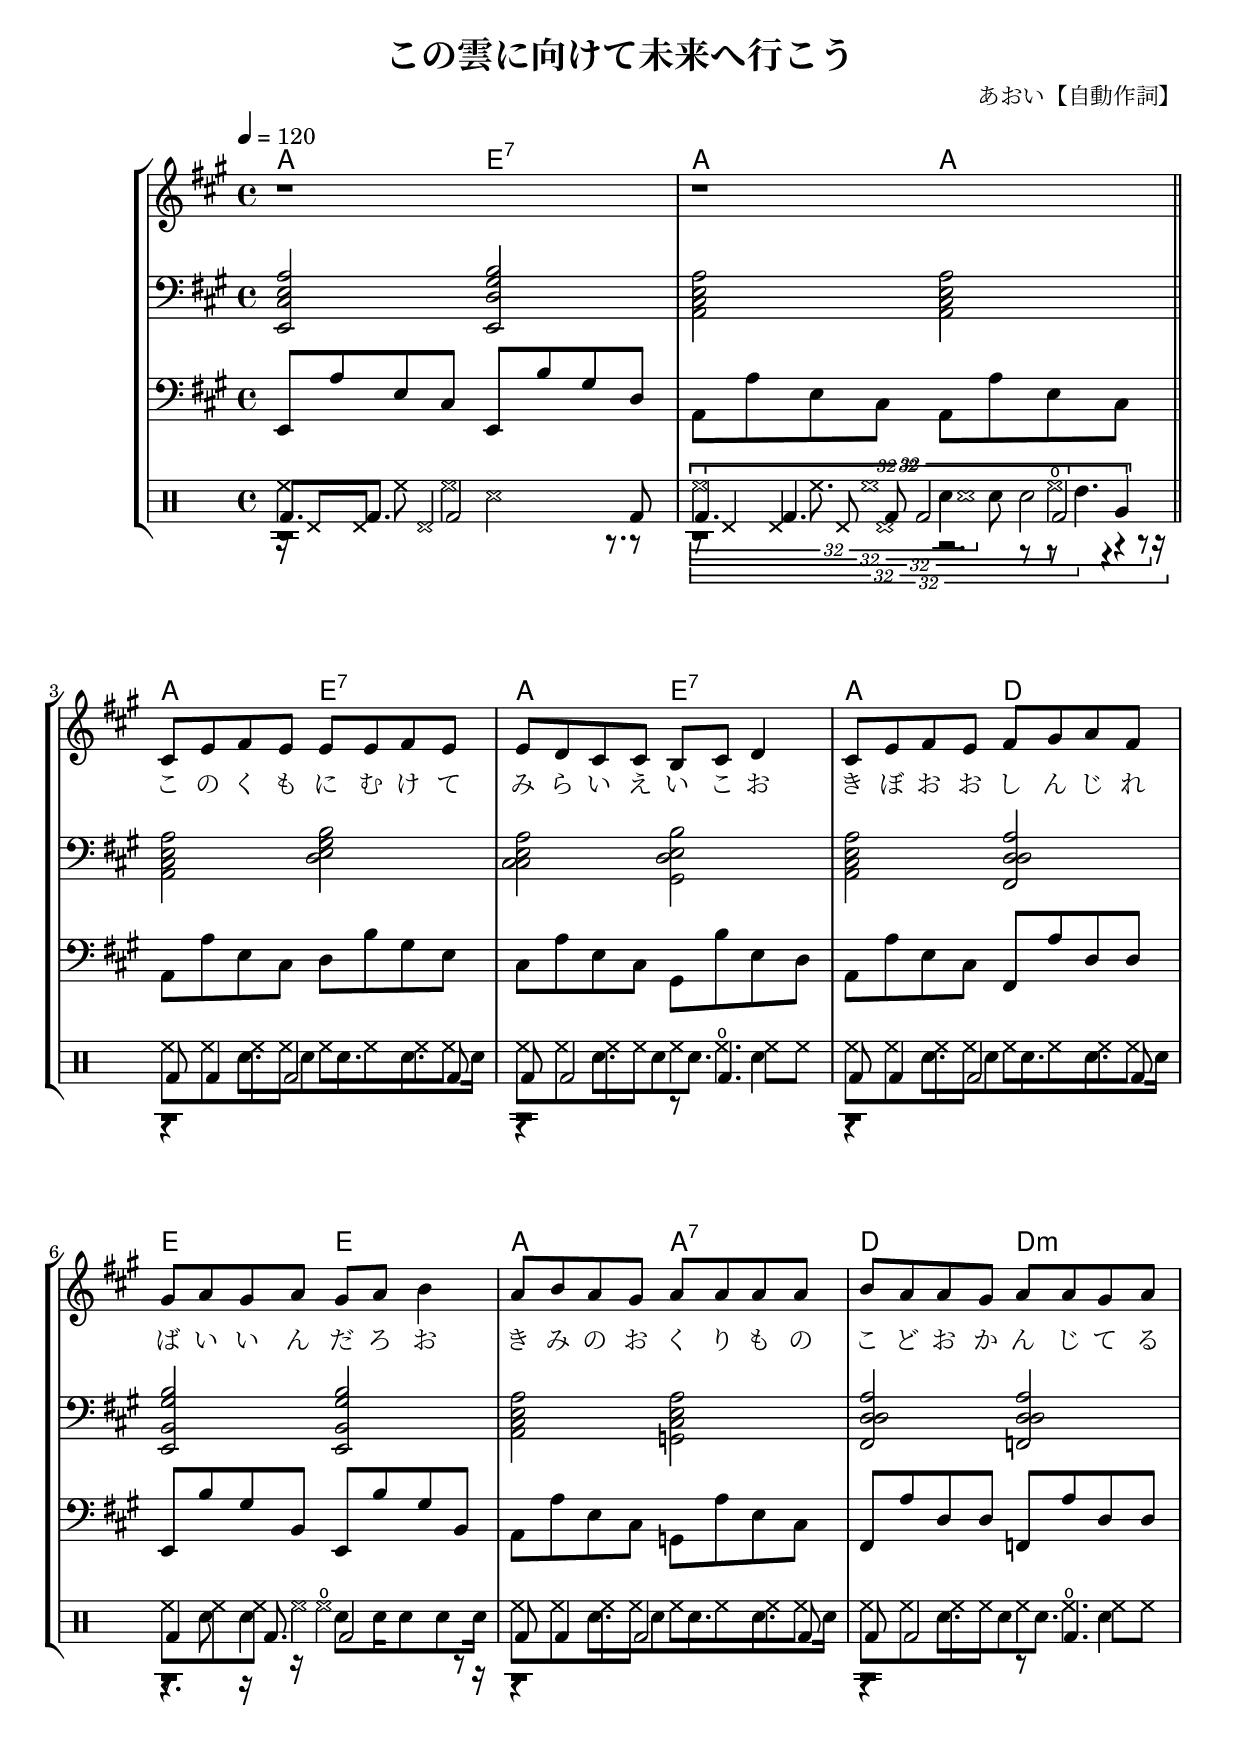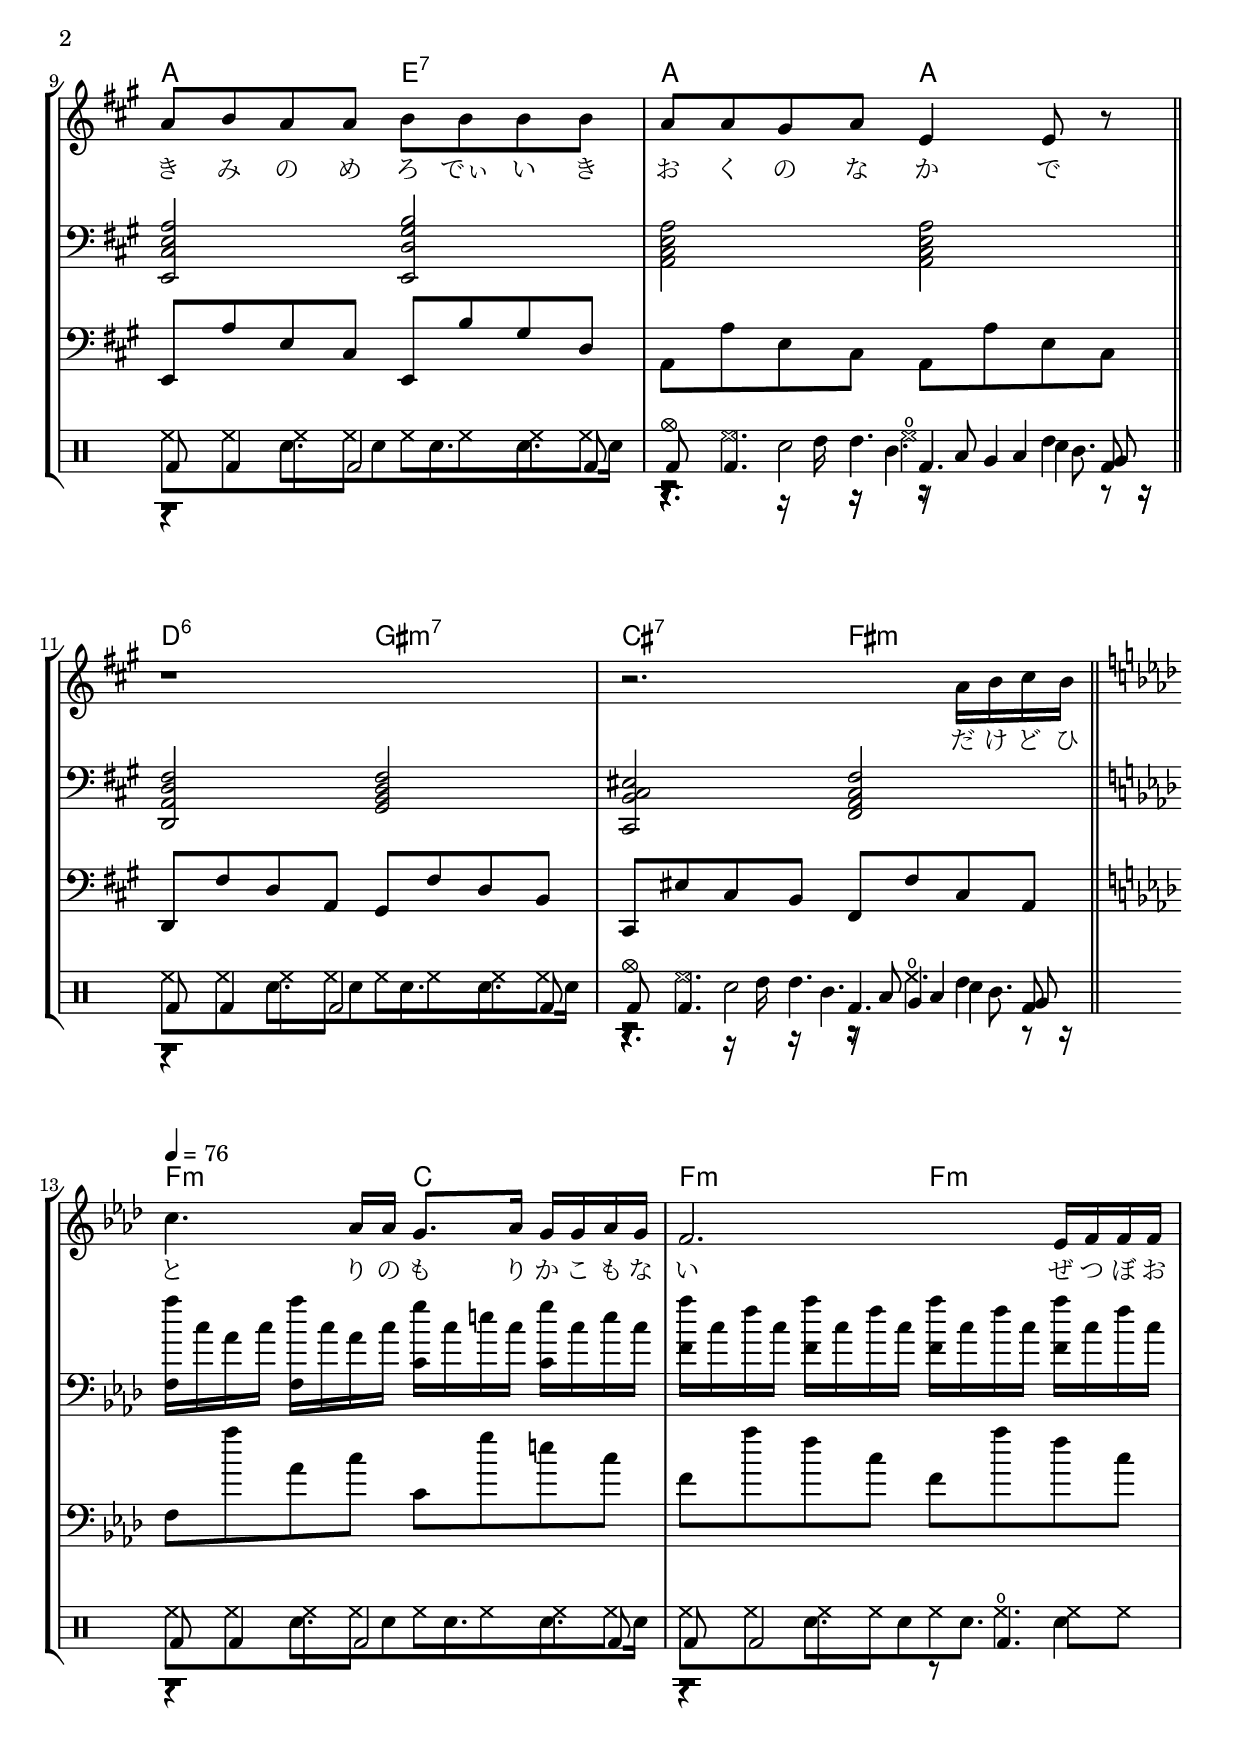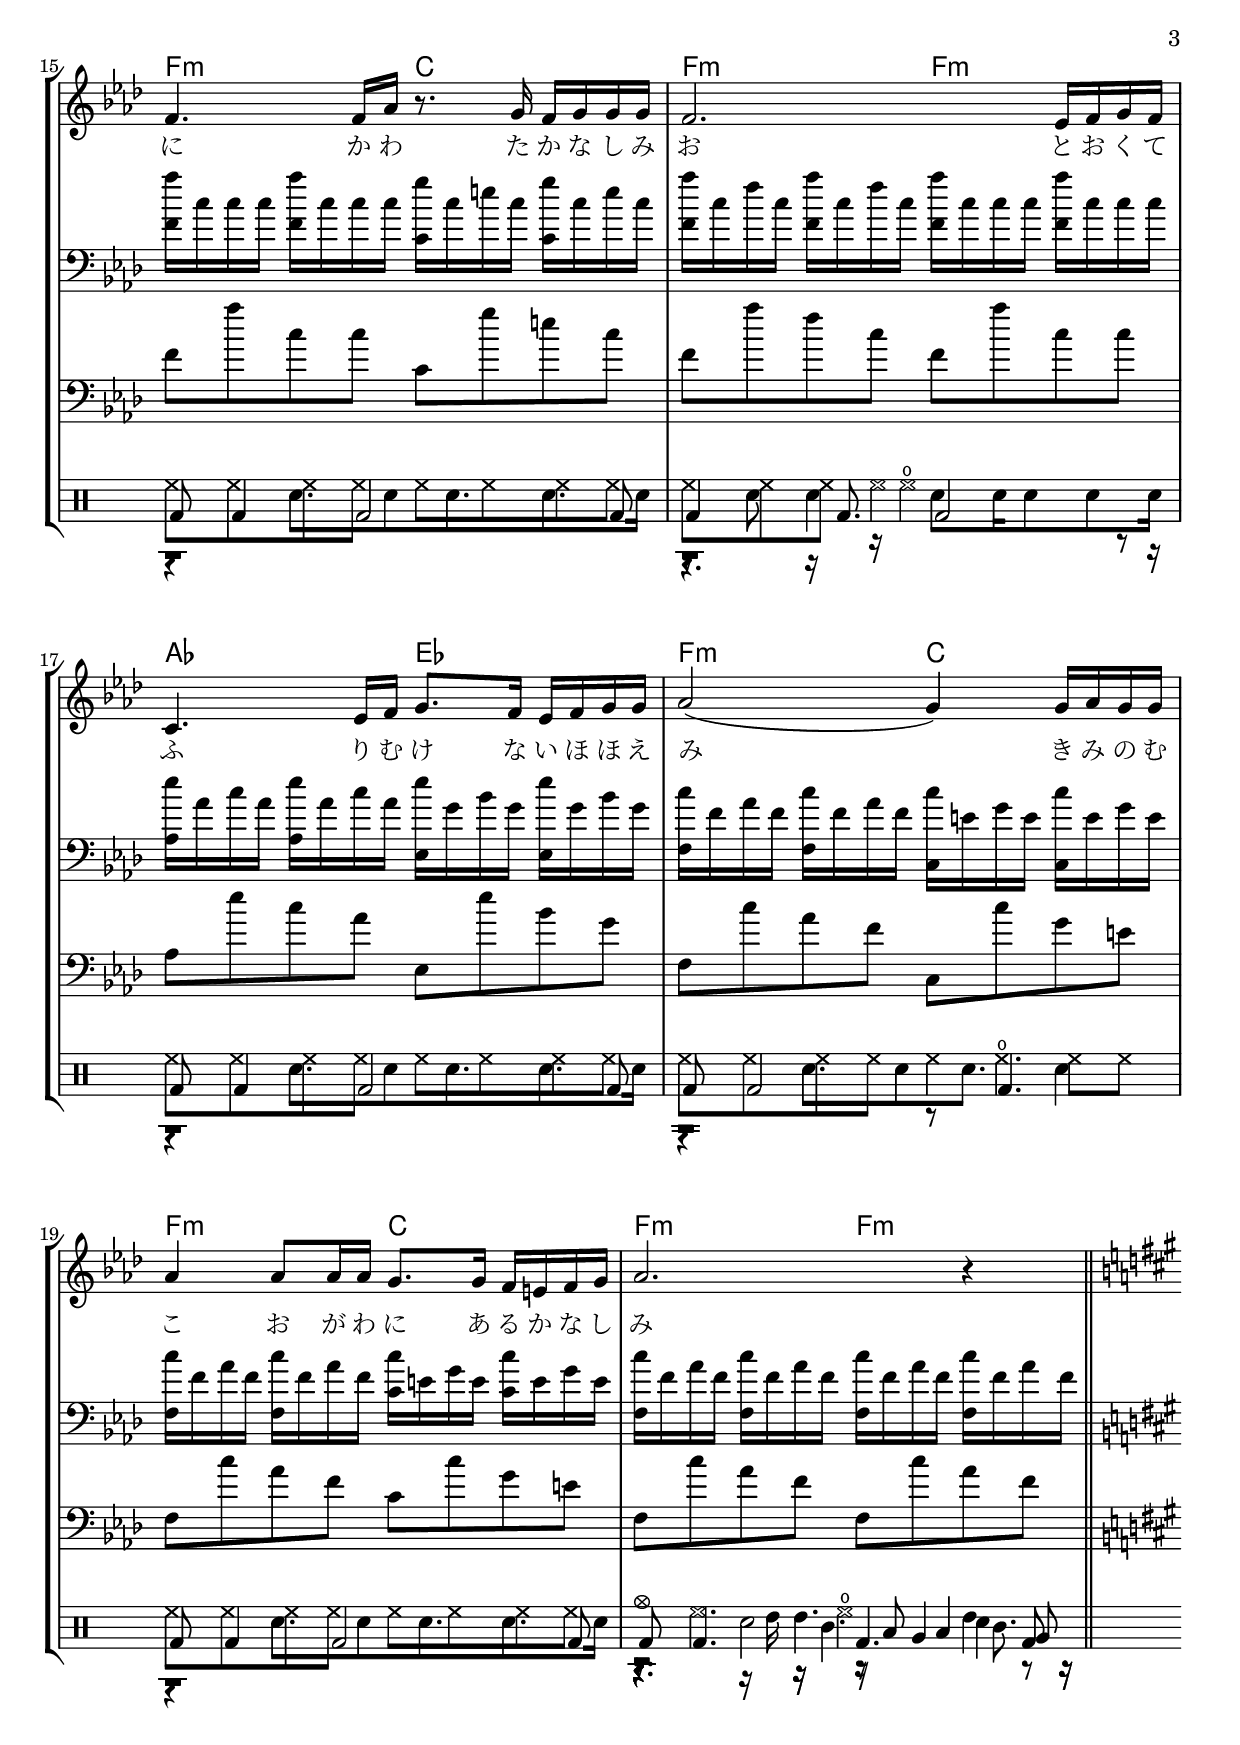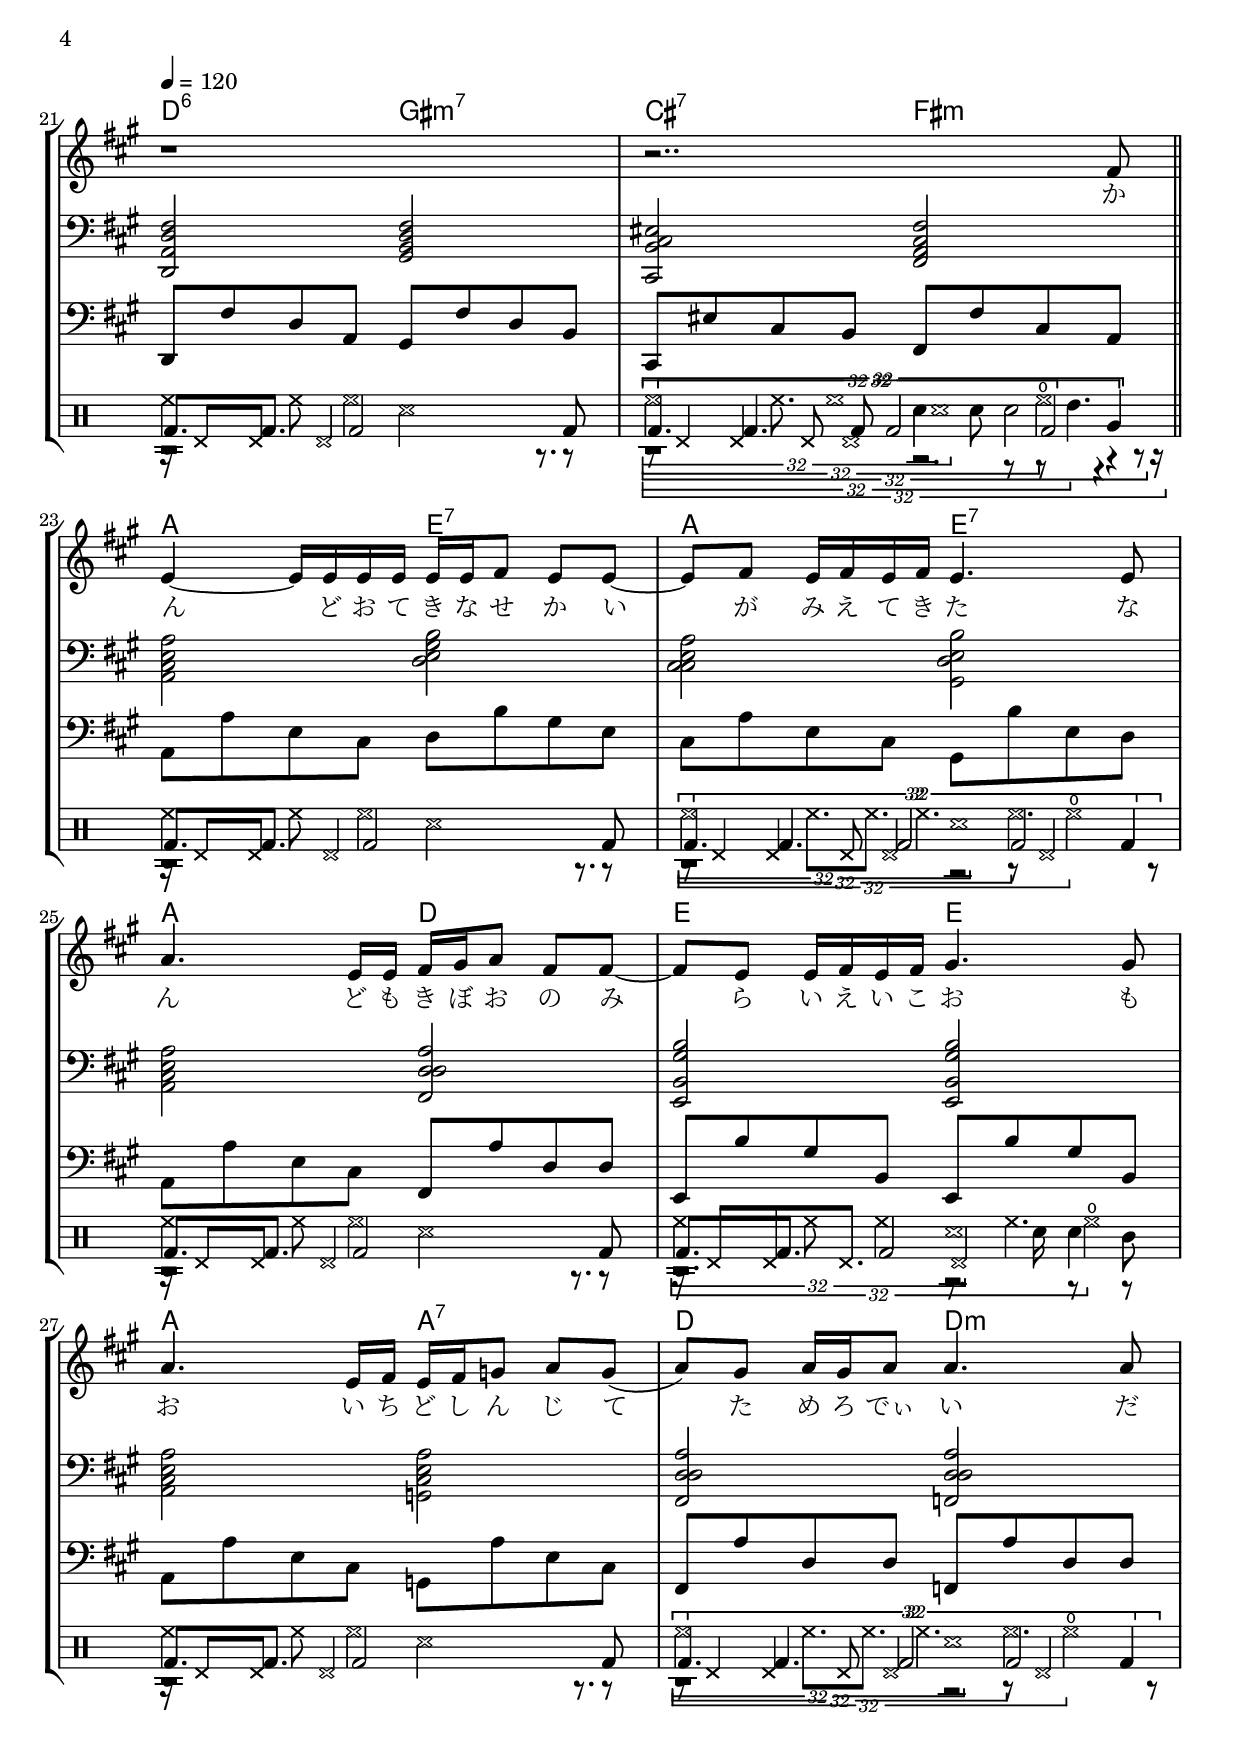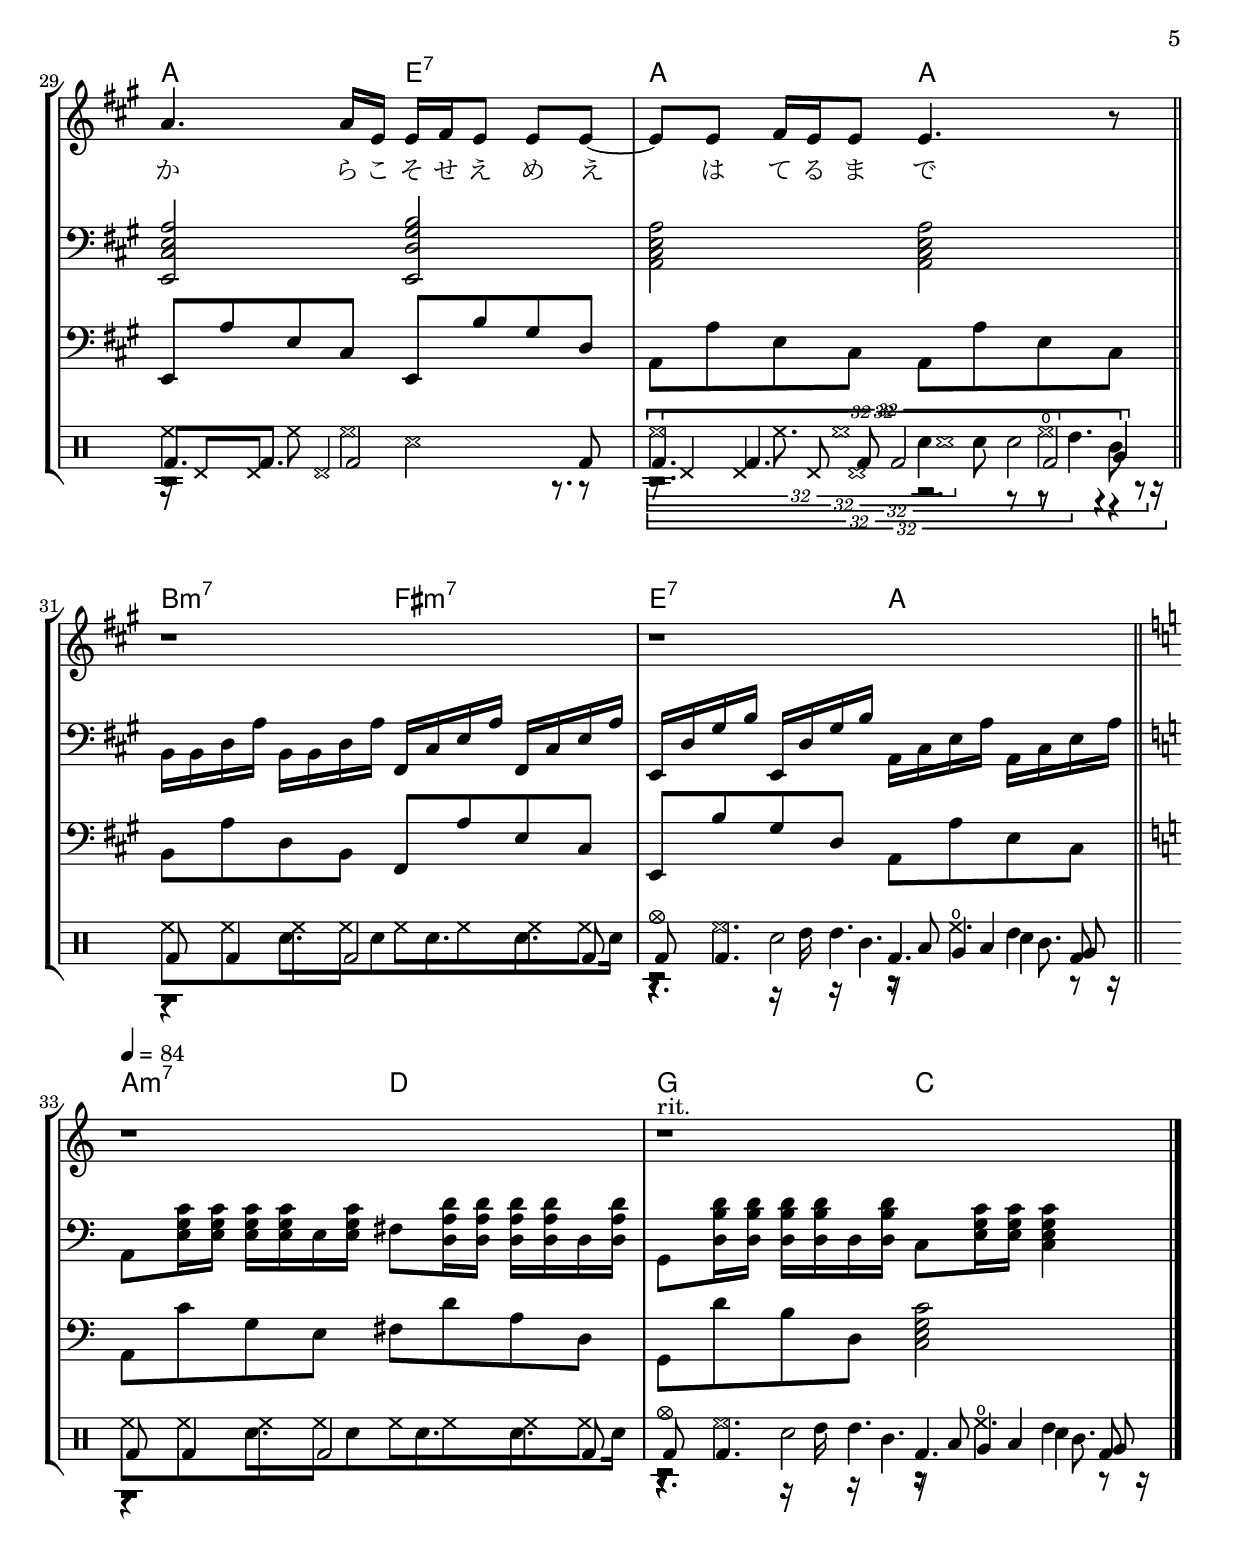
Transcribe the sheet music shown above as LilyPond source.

\version "2.12.1"

\header {
	title = \markup {この雲に向けて未来へ行こう}
	composer = \markup \center-column {あおい【自動作詞】}
}

harmony = \chordmode {
	a2 e:7 a a 

	a e:7 a e:7 a d e e a a:7 d d:m a e:7 a a 

	d:6 gis:m7 cis:7 fis:m 

	f:m c f:m f:m f:m c f:m f:m as es f:m c f:m c f:m f:m 

	d:6 gis:m7 cis:7 fis:m 

	a e:7 a e:7 a d e e a a:7 d d:m a e:7 a a 

	b:min7 fis:min7 e:7 a 

	a:min7 d g c 
}

melody = {
	\key a \major
	\tempo 4 = 120
	r1 | r1   
	\set Staff.midiInstrument = #"fss0.6"
	 cis'8  e'8  fis'8  e'8  e'8  e'8  fis'8  e'8 
	e'8  d'8  cis'8  cis'8  b8  cis'8  d'4 
	cis'8  e'8  fis'8  e'8  fis'8  gis'8  a'8  fis'8 
	gis'8  a'8  gis'8  a'8  gis'8  a'8  b'4 
	a'8  b'8  a'8  gis'8  a'8  a'8  a'8  a'8 
	b'8  a'8  a'8  gis'8  a'8  a'8  gis'8  a'8 
	a'8  b'8  a'8  a'8  b'8  b'8  b'8  b'8 
	a'8  a'8  gis'8  a'8  e'4  e'8  	r8 	r1 | r2. 
	\set Staff.midiInstrument = #"fss0.6"
	a'16  b'16  cis''16  b'16 
		\key as \major
	\tempo 4 = 76
c''4.  as'16  as'16  g'8.  as'16  g'16  g'16  as'16  g'16 
	f'2.  es'16  f'16  f'16  f'16 
	f'4.  f'16  as'16  r8.  g'16  f'16  g'16  g'16  g'16 
	f'2.  es'16  f'16  g'16  f'16 
	c'4.  es'16  f'16  g'8.  f'16  es'16  f'16  g'16  g'16 
	as'2  (g'4)  g'16  as'16  g'16  g'16 
	as'4  as'8  as'16  as'16  g'8.  g'16  f'16  e'16  f'16  g'16 
	as'2.  	r4 	\key a \major
	\tempo 4 = 120
	r1 | r2.. 
	\set Staff.midiInstrument = #"fss0.6"
	fis'8 
	e'4~e'16  e'16  e'16  e'16  e'16  e'16  fis'8  e'8  e'8~ 
	e'8  fis'8  e'16  fis'16  e'16  fis'16  e'4.  e'8 
	a'4.  e'16  e'16  fis'16  gis'16  a'8  fis'8  fis'8~ 
	fis'8  e'8  e'16  fis'16  e'16  fis'16  gis'4.  gis'8 
	a'4.  e'16  fis'16  e'16  fis'16  g'8  a'8  g'8 
	(a'8)  gis'8  a'16  gis'16  a'8  a'4.  a'8 
	a'4.  a'16  e'16  e'16  fis'16  e'8  e'8  e'8~ 
	e'8  e'8  fis'16  e'16  e'8  e'4.  	r8 	r1 | r1   
	\key c \major
	\tempo 4 = 84
	r1 | r1^"rit." \bar "|."
}

words = \lyricmode {
	
	こ  の  く  も  に  む  け  て  み  ら  い  え  い  こ  お  き  ぼ  お  お  し  ん  じ  れ  ば  い  い  ん  だ  ろ  お  き  み  の  お  く  り  も  の  こ  ど  お  か  ん  じ  て  る  き  み  の  め  ろ  でぃ  い  き  お  く  の  な  か  で  
	
	だ  け  ど  ひ  と  り  の  も  り  か  こ  も  な  い  ぜ  つ  ぼ  お  に  か  わ  た  か  な  し  み  お  と  お  く  て  ふ  り  む  け  な  い  ほ  ほ  え  み  き  み  の  む  こ  お  が  わ  に  あ  る  か  な  し  み  
	
	か  ん  ど  お  て  き  な  せ  か  い  が  み  え  て  き  た  な  ん  ど  も  き  ぼ  お  の  み  ら  い  え  い  こ  お  も  お  い  ち  ど  し  ん  じ  て  た  め  ろ  でぃ  い  だ  か  ら  こ  そ  せ  え  め  え  は  て  る  ま  で  
	
	
}

tempochange = {
	\tempo 4 = 120
	r1 | r1 \bar "||"
	\tempo 4 = 120
	r1 | r1 | r1 | r1 | r1 | r1 | r1 | r1 \bar "||"
	\tempo 4 = 120
	r1 | r1 \bar "||"
	\tempo 4 = 76
	r1 | r1 | r1 | r1 | r1 | r1 | r1 | r1 \bar "||"
	\tempo 4 = 120
	r1 | r1 \bar "||"
	\tempo 4 = 120
	r1 | r1 | r1 | r1 | r1 | r1 | r1 | r1 \bar "||"
	\tempo 4 = 120
	r1 | r1 \bar "||"
	\tempo 4 = 84
	r1 | \tempo 4 = 63 r2 \tempo 4 = 56 r2 \bar "|."
}

mainacc = {
	\clef bass
	\set Staff.midiInstrument = #"String Ensemble 1"
	\key a \major
	\tempo 4 = 120
	<e, cis e a>2
	<e, d gis b>2
	<a, cis e a>2
	<a, cis e a>2
	\bar "||"

	\set Staff.midiInstrument = #"Tremolo Strings"
	<a, cis e a>2
	<d e gis b>2
	<cis cis e a>2
	<gis, d e b>2
	<a, cis e a>2
	<fis, d d a>2
	<e, b, gis b>2
	<e, b, gis b>2
	<a, cis e a>2
	<g, cis e a>2
	<fis, d d a>2
	<f, d d a>2
	<e, cis e a>2
	<e, d gis b>2
	<a, cis e a>2
	<a, cis e a>2
	\bar "||"

	\set Staff.midiInstrument = #"Choir Aahs"
	<d, a, d fis>2
	<gis, b, d fis>2
	<cis, b, cis eis>2
	<fis, a, cis fis>2
	\bar "||"

	\set Staff.midiInstrument = #"Choir Aahs"
	\key as \major
	\tempo 4 = 76
	<f as''>16 c'' as' c'' <f as''> c'' as' c''
	<c' g''>16 c'' e'' c'' <c' g''> c'' e'' c''
	<f' as''>16 c'' f'' c'' <f' as''> c'' f'' c''
	<f' as''>16 c'' f'' c'' <f' as''> c'' f'' c''
	<f' as''>16 c'' c'' c'' <f' as''> c'' c'' c''
	<c' g''>16 c'' e'' c'' <c' g''> c'' e'' c''
	<f' as''>16 c'' f'' c'' <f' as''> c'' f'' c''
	<f' as''>16 c'' c'' c'' <f' as''> c'' c'' c''
	<as es''>16 as' c'' as' <as es''> as' c'' as'
	<es es''>16 g' bes' g' <es es''> g' bes' g'
	<f c''>16 f' as' f' <f c''> f' as' f'
	<c c''>16 e' g' e' <c c''> e' g' e'
	<f c''>16 f' as' f' <f c''> f' as' f'
	<c' c''>16 e' g' e' <c' c''> e' g' e'
	<f c''>16 f' as' f' <f c''> f' as' f'
	<f c''>16 f' as' f' <f c''> f' as' f'
	\bar "||"

	\set Staff.midiInstrument = #"String Ensemble 1"
	\key a \major
	\tempo 4 = 120
	<d, a, d fis>2
	<gis, b, d fis>2
	<cis, b, cis eis>2
	<fis, a, cis fis>2
	\bar "||"

	\set Staff.midiInstrument = #"String Ensemble 1"
	<a, cis e a>2
	<d e gis b>2
	<cis cis e a>2
	<gis, d e b>2
	<a, cis e a>2
	<fis, d d a>2
	<e, b, gis b>2
	<e, b, gis b>2
	<a, cis e a>2
	<g, cis e a>2
	<fis, d d a>2
	<f, d d a>2
	<e, cis e a>2
	<e, d gis b>2
	<a, cis e a>2
	<a, cis e a>2
	\bar "||"

	\set Staff.midiInstrument = #"Acoustic grand"
	b,16 b, d a b, b, d a
	fis,16 cis e a fis, cis e a
	e,16 d gis b e, d gis b
	a,16 cis e a a, cis e a
	\bar "||"

	\set Staff.midiInstrument = #"Choir Aahs"
	\key c \major
	\tempo 4 = 84
	a,8 <e g c'>16 <e g c'>16   <e g c'>16 <e g c'>16   e16 <e g c'>16
	fis8 <d a d'>16 <d a d'>16   <d a d'>16 <d a d'>16   d16 <d a d'>16
	g,8 <d b d'>16 <d b d'>16   <d b d'>16 <d b d'>16   d16 <d b d'>16
	c8 <e g c'>16 <e g c'>16 <c e g c'>4
	\bar "|."
}

subacc = {
	\clef bass
	\set Staff.midiInstrument = #"Pizzicato Strings"
	\key a \major
	\tempo 4 = 120
	e,8 a e cis
	e,8 b gis d
	a,8 a e cis
	a,8 a e cis
	\bar "||"

	\set Staff.midiInstrument = #"Pizzicato Strings"
	a,8 a e cis
	d8 b gis e
	cis8 a e cis
	gis,8 b e d
	a,8 a e cis
	fis,8 a d d
	e,8 b gis b,
	e,8 b gis b,
	a,8 a e cis
	g,8 a e cis
	fis,8 a d d
	f,8 a d d
	e,8 a e cis
	e,8 b gis d
	a,8 a e cis
	a,8 a e cis
	\bar "||"

	\set Staff.midiInstrument = #"Pizzicato Strings"
	d,8 fis d a,
	gis,8 fis d b,
	cis,8 eis cis b,
	fis,8 fis cis a,
	\bar "||"

	\set Staff.midiInstrument = #"Pizzicato Strings"
	\key as \major
	\tempo 4 = 76
	f8 as'' as' c''
	c'8 g'' e'' c''
	f'8 as'' f'' c''
	f'8 as'' f'' c''
	f'8 as'' c'' c''
	c'8 g'' e'' c''
	f'8 as'' f'' c''
	f'8 as'' c'' c''
	as8 es'' c'' as'
	es8 es'' bes' g'
	f8 c'' as' f'
	c8 c'' g' e'
	f8 c'' as' f'
	c'8 c'' g' e'
	f8 c'' as' f'
	f8 c'' as' f'
	\bar "||"

	\set Staff.midiInstrument = #"Pizzicato Strings"
	\key a \major
	\tempo 4 = 120
	d,8 fis d a,
	gis,8 fis d b,
	cis,8 eis cis b,
	fis,8 fis cis a,
	\bar "||"

	\set Staff.midiInstrument = #"Pizzicato Strings"
	a,8 a e cis
	d8 b gis e
	cis8 a e cis
	gis,8 b e d
	a,8 a e cis
	fis,8 a d d
	e,8 b gis b,
	e,8 b gis b,
	a,8 a e cis
	g,8 a e cis
	fis,8 a d d
	f,8 a d d
	e,8 a e cis
	e,8 b gis d
	a,8 a e cis
	a,8 a e cis
	\bar "||"

	\set Staff.midiInstrument = #"Pizzicato Strings"
	b,8 a d b,
	fis,8 a e cis
	e,8 b gis d
	a,8 a e cis
	\bar "||"

	\set Staff.midiInstrument = #"Pizzicato Strings"
	\key c \major
	\tempo 4 = 84
	a,8 c' g e
	fis8 d' a d
	g,8 d' b d
	<c e g c'>2
	\bar "|."
}

percA = {
	\drummode {
	hh4 hh8 hh2 r8  |\times 16/32{ hh2 hh8. hh1 r4 r16 } \bar "||"
	hh8 hh8 hh8 hh8 hh8 hh8 hh8 hh8  |hh8 hh8 hh8 hh8 hh4 hh8 hh8  |hh8 hh8 hh8 hh8 hh8 hh8 hh8 hh8  |hh8 hh8 hh8 hh2 r8  |hh8 hh8 hh8 hh8 hh8 hh8 hh8 hh8  |hh8 hh8 hh8 hh8 hh4 hh8 hh8  |hh8 hh8 hh8 hh8 hh8 hh8 hh8 hh8  |r8 hh2. r8  \bar "||"
	hh8 hh8 hh8 hh8 hh8 hh8 hh8 hh8  |r8 hh2. r8  \bar "||"
	hh8 hh8 hh8 hh8 hh8 hh8 hh8 hh8  |hh8 hh8 hh8 hh8 hh4 hh8 hh8  |hh8 hh8 hh8 hh8 hh8 hh8 hh8 hh8  |hh8 hh8 hh8 hh2 r8  |hh8 hh8 hh8 hh8 hh8 hh8 hh8 hh8  |hh8 hh8 hh8 hh8 hh4 hh8 hh8  |hh8 hh8 hh8 hh8 hh8 hh8 hh8 hh8  |r8 hh2. r8  \bar "||"
	hh4 hh8 hh2 r8  |\times 16/32{ hh2 hh8. hh1 r4 r16 } \bar "||"
	hh4 hh8 hh2 r8  |\times 16/32{ hh2 hh8. hh8. hh4. hh2. } |hh4 hh8 hh2 r8  |hh4 hh8 hh4 hh4.  |hh4 hh8 hh2 r8  |\times 16/32{ hh2 hh8. hh8. hh4. hh2. } |hh4 hh8 hh2 r8  |\times 16/32{ hh2 hh8. hh1 r4 r16 } \bar "||"
	hh8 hh8 hh8 hh8 hh8 hh8 hh8 hh8  |r8 hh2. r8  \bar "||"
	hh8 hh8 hh8 hh8 hh8 hh8 hh8 hh8  |r8 hh2. r8  \bar "|."
	}
}

percB = {
	\drummode {
	r16 hhp8 hhp8 hhp2 r8.  |\times 16/32{ r8 hhp4 hhp4 hhp8 hhp1 r4 } \bar "||"
	r4 sn8. sn8 sn8. sn8. sn16  |r4 sn8. sn8 sn8. sn4  |r4 sn8. sn8 sn8. sn8. sn16  |r8 sn8 sn4 sn8 sn16 sn8 sn8 sn16  |r4 sn8. sn8 sn8. sn8. sn16  |r4 sn8. sn8 sn8. sn4  |r4 sn8. sn8 sn8. sn8. sn16  |r4 sn2 sn4  \bar "||"
	r4 sn8. sn8 sn8. sn8. sn16  |r4 sn2 sn4  \bar "||"
	r4 sn8. sn8 sn8. sn8. sn16  |r4 sn8. sn8 sn8. sn4  |r4 sn8. sn8 sn8. sn8. sn16  |r8 sn8 sn4 sn8 sn16 sn8 sn8 sn16  |r4 sn8. sn8 sn8. sn8. sn16  |r4 sn8. sn8 sn8. sn4  |r4 sn8. sn8 sn8. sn8. sn16  |r4 sn2 sn4  \bar "||"
	r16 hhp8 hhp8 hhp2 r8.  |\times 16/32{ r8 hhp4 hhp4 hhp8 hhp1 r4 } \bar "||"
	r16 hhp8 hhp8 hhp2 r8.  |\times 16/32{ r8 hhp4 hhp4 hhp8 hhp2 r8 hhp2 r8 } |r16 hhp8 hhp8 hhp2 r8.  |r16 hhp8 hhp8 hhp8. hhp2  |r16 hhp8 hhp8 hhp2 r8.  |\times 16/32{ r8 hhp4 hhp4 hhp8 hhp2 r8 hhp2 r8 } |r16 hhp8 hhp8 hhp2 r8.  |\times 16/32{ r8 hhp4 hhp4 hhp8 hhp1 r4 } \bar "||"
	r4 sn8. sn8 sn8. sn8. sn16  |r4 sn2 sn4  \bar "||"
	r4 sn8. sn8 sn8. sn8. sn16  |r4 sn2 sn4  \bar "|."
	}
}

percC = {
	\drummode {
	r1  |\times 16/32{ r1 r2 hho2 } \bar "||"
	bd8 bd4 bd2 bd8  |bd8 bd2 bd4.  |bd8 bd4 bd2 bd8  |bd4 r16 bd8. bd2  |bd8 bd4 bd2 bd8  |bd8 bd2 bd4.  |bd8 bd4 bd2 bd8  |bd8 bd4. bd4. bd8  \bar "||"
	bd8 bd4 bd2 bd8  |bd8 bd4. bd4. bd8  \bar "||"
	bd8 bd4 bd2 bd8  |bd8 bd2 bd4.  |bd8 bd4 bd2 bd8  |bd4 r16 bd8. bd2  |bd8 bd4 bd2 bd8  |bd8 bd2 bd4.  |bd8 bd4 bd2 bd8  |bd8 bd4. bd4. bd8  \bar "||"
	r1  |\times 16/32{ r1 r2 hho2 } \bar "||"
	r1  |\times 16/32{ r1 r2 hho2 } |r1  |\times 16/32{ r1 r2 hho2 } |r1  |\times 16/32{ r1 r2 hho2 } |r1  |\times 16/32{ r1 r2 hho2 } \bar "||"
	bd8 bd4 bd2 bd8  |bd8 bd4. bd4. bd8  \bar "||"
	bd8 bd4 bd2 bd8  |bd8 bd4. bd4. bd8  \bar "|."
	}
}

percD = {
	\drummode {
	bd8. bd8. bd2 bd8  |\times 16/32{ bd4. bd4. bd8 bd2 r8 bd2 } \bar "||"
	r1  |r2 r8 hho4.  |r1  |r4. r16 hho2 r16  |r1  |r2 r8 hho4.  |r1  |r4. r16 hho2 r16  \bar "||"
	r1  |r2 r8 hho4.  \bar "||"
	r1  |r2 r8 hho4.  |r1  |r4. r16 hho2 r16  |r1  |r2 r8 hho4.  |r1  |r4. r16 hho2 r16  \bar "||"
	bd8. bd8. bd2 bd8  |\times 16/32{ bd4. bd4. bd8 bd2 r8 bd2 } \bar "||"
	bd8. bd8. bd2 bd8  |\times 16/32{ bd4. bd4. bd2 bd2 bd4 } |bd8. bd8. bd2 bd8  |bd8. bd8. bd2 r8  |bd8. bd8. bd2 bd8  |\times 16/32{ bd4. bd4. bd2 bd2 bd4 } |bd8. bd8. bd2 bd8  |\times 16/32{ bd4. bd4. bd8 bd2 r8 bd2 } \bar "||"
	r1  |r2 r8 hho4.  \bar "||"
	r1  |r2 r8 hho4.  \bar "|."
	}
}

percE = {
	\drummode {
	r2 ss2  |\times 16/32{ r1 ss1 } \bar "||"
	r1 |r1 |r1 |r1 |r1 |r1 |r1 |cymc1  \bar "||"
	r1 |cymc1  \bar "||"
	r1 |r1 |r1 |r1 |r1 |r1 |r1 |cymc1  \bar "||"
	r2 ss2  |\times 16/32{ r1 ss1 } \bar "||"
	r2 ss2  |\times 16/32{ r1 ss1 } |r2 ss2  |\times 16/32{ r1 ss1 } |r2 ss2  |\times 16/32{ r1 ss1 } |r2 ss2  |\times 16/32{ r1 ss1 } \bar "||"
	r1 |cymc1  \bar "||"
	r1 |cymc1  \bar "|."
	}
}

percF = {
	\drummode {
	r1 |\times 16/32{ r1 sn4 sn8 sn2 r8 } \bar "||"
	r1 |r1 |r1 |r1 |r1 |r1 |r1 |r4 r16 tommh16 tommh4. tommh4  \bar "||"
	r1 |r4 r16 tommh16 tommh4. tommh4  \bar "||"
	r1 |r1 |r1 |r1 |r1 |r1 |r1 |r4 r16 tommh16 tommh4. tommh4  \bar "||"
	r1 |\times 16/32{ r1 sn4 sn8 sn2 r8 } \bar "||"
	r1 |r1 |r1 |r2 r8. sn16 sn4  |r1 |r1 |r1 |\times 16/32{ r1 sn4 sn8 sn2 r8 } \bar "||"
	r1 |r4 r16 tommh16 tommh4. tommh4  \bar "||"
	r1 |r4 r16 tommh16 tommh4. tommh4  \bar "|."
	}
}

percG = {
	\drummode {
	r1 |r1 \bar "||"
	r1 |r1 |r1 |r1 |r1 |r1 |r1 |r4. r16 tomml4. tomml8.  \bar "||"
	r1 |r4. r16 tomml4. tomml8.  \bar "||"
	r1 |r1 |r1 |r1 |r1 |r1 |r1 |r4. r16 tomml4. tomml8.  \bar "||"
	r1 |r1 \bar "||"
	r1 |r1 |r1 |r2. r8 tomml8  |r1 |r1 |r1 |r2. r8 tomml8  \bar "||"
	r1 |r4. r16 tomml4. tomml8.  \bar "||"
	r1 |r4. r16 tomml4. tomml8.  \bar "|."
	}
}

percH = {
	\drummode {
	r1 |\times 16/32{ r1 r2 r8 tommh4. } \bar "||"
	r1 |r1 |r1 |r1 |r1 |r1 |r1 |r2 r16 toml8 toml4 r16  \bar "||"
	r1 |r2 r16 toml8 toml4 r16  \bar "||"
	r1 |r1 |r1 |r1 |r1 |r1 |r1 |r2 r16 toml8 toml4 r16  \bar "||"
	r1 |\times 16/32{ r1 r2 r8 tommh4. } \bar "||"
	r1 |r1 |r1 |r1 |r1 |r1 |r1 |\times 16/32{ r1 r2 r8 tommh4. } \bar "||"
	r1 |r2 r16 toml8 toml4 r16  \bar "||"
	r1 |r2 r16 toml8 toml4 r16  \bar "|."
	}
}

percI = {
	\drummode {
	r1 |\times 16/32{ r1 r2. tomfh4 } \bar "||"
	r1 |r1 |r1 |r1 |r1 |r1 |r1 |r2 r8 tomfh4 tomfh8  \bar "||"
	r1 |r2 r8 tomfh4 tomfh8  \bar "||"
	r1 |r1 |r1 |r1 |r1 |r1 |r1 |r2 r8 tomfh4 tomfh8  \bar "||"
	r1 |\times 16/32{ r1 r2. tomfh4 } \bar "||"
	r1 |r1 |r1 |r1 |r1 |r1 |r1 |\times 16/32{ r1 r2. tomfh4 } \bar "||"
	r1 |r2 r8 tomfh4 tomfh8  \bar "||"
	r1 |r2 r8 tomfh4 tomfh8  \bar "|."
	}
}

\score {
	<<
		\new StaffGroup <<
			\new ChordNames {\harmony}
			\new Voice = "melody" {\melody}
			\new Lyrics \lyricsto "melody" \words
			\new Staff = "mainacc" {\mainacc}
			\new Staff = "subacc" {\subacc}
			\new DrumStaff <<
				\new DrumVoice {\percA}
				\new DrumVoice {\percB}
				\new DrumVoice {\percC}
				\new DrumVoice {\percD}
				\new DrumVoice {\percE}
				\new DrumVoice {\percF}
				\new DrumVoice {\percG}
				\new DrumVoice {\percH}
				\new DrumVoice {\percI}
			>>
		>>
	>>
	\layout { }
}
